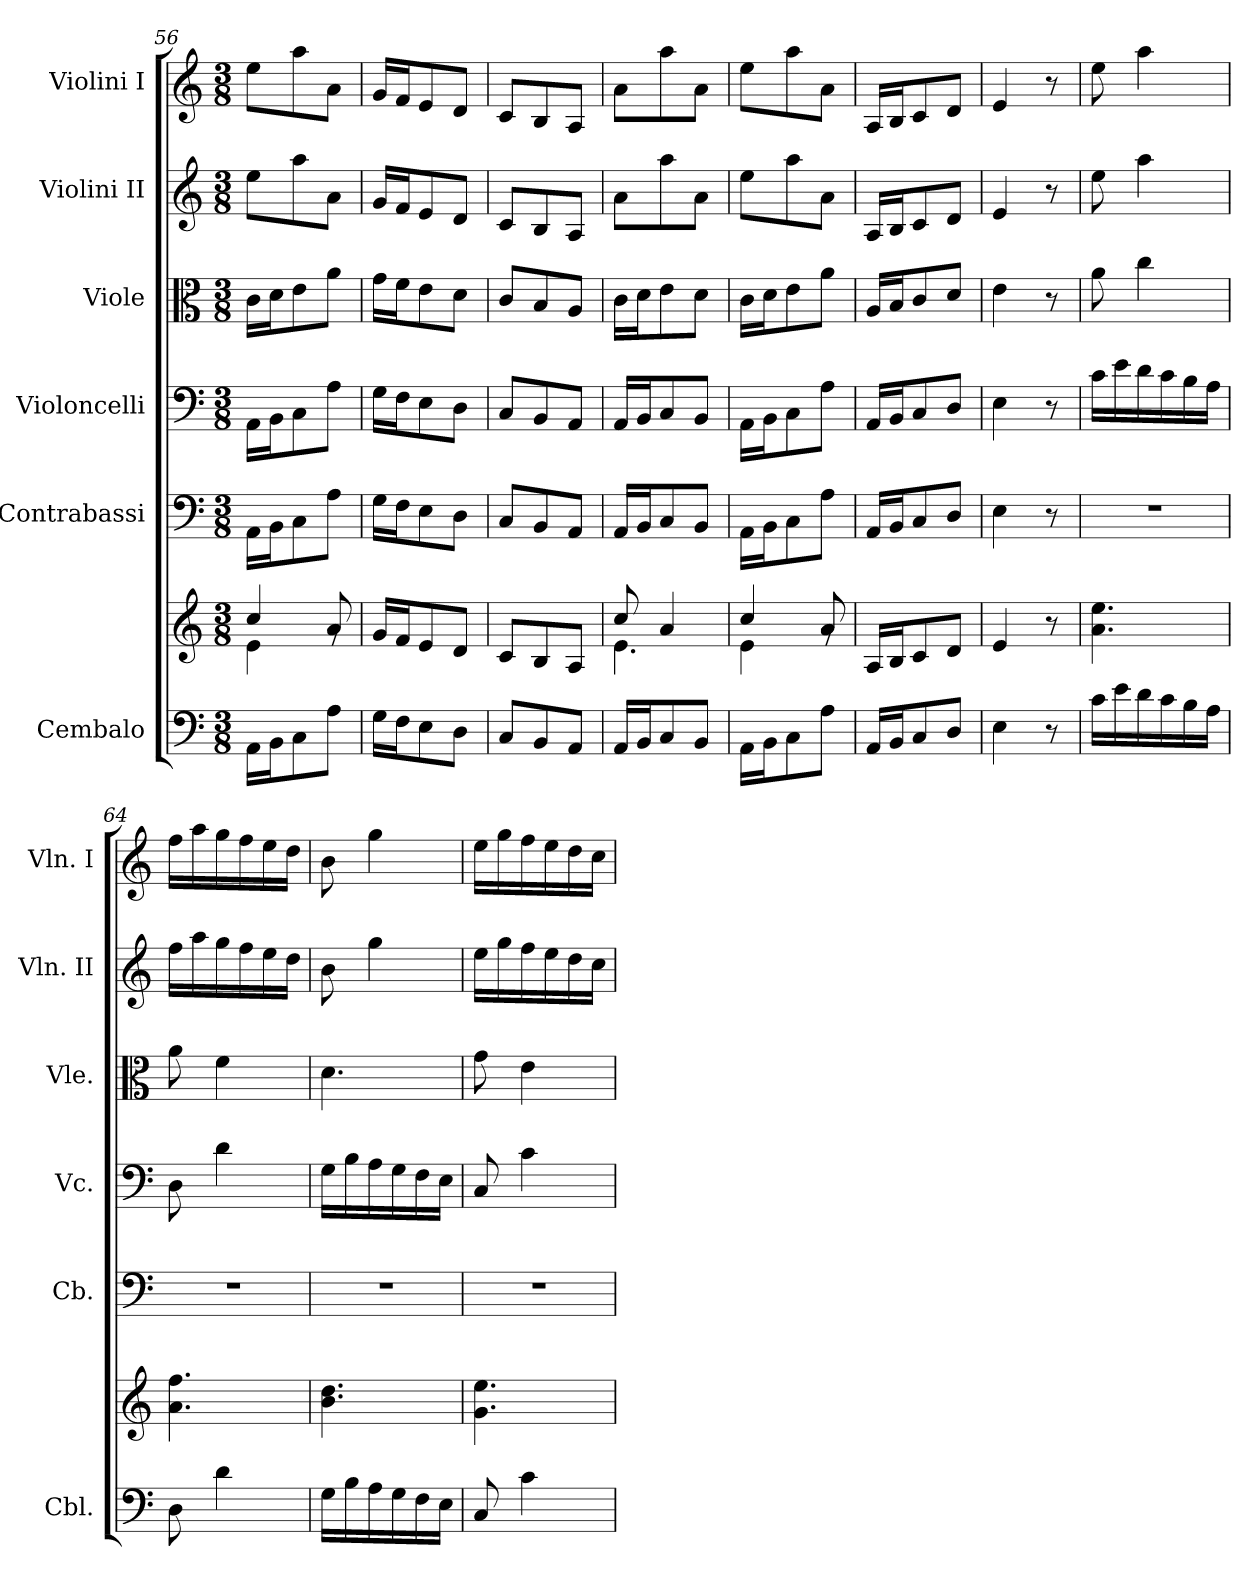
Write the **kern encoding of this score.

**kern	**kern	**kern	**kern	**kern	**kern	**kern
*part6	*part6	*part5	*part4	*part3	*part2	*part1
*staff7	*staff6	*staff5	*staff4	*staff3	*staff2	*staff1
*I"Cembalo	*	*I"Contrabassi	*I"Violoncelli	*I"Viole	*I"Violini II	*I"Violini I
*I'Cbl.	*	*I'Cb.	*I'Vc.	*I'Vle.	*I'Vln. II	*I'Vln. I
*clefF4	*clefG2	*clefF4	*clefF4	*clefC3	*clefG2	*clefG2
*	*	*ITrd7c12	*	*	*	*
*k[]	*k[]	*k[]	*k[]	*k[]	*k[]	*k[]
*M3/8	*M3/8	*M3/8	*M3/8	*M3/8	*M3/8	*M3/8
=56	=56	=56	=56	=56	=56	=56
*	*^	*	*	*	*	*
16AA\LL	4cc/	4e\	16AAA\LL	16AA\LL	16c\LL	8ee\L	8ee\L
16BB\J	.	.	16BBB\J	16BB\J	16d\J	.	.
8C\	.	.	8CC\	8C\	8e\	8aa\	8aa\
8A\J	8a/	8rg	8AA\J	8A\J	8a\J	8a\J	8a\J
*	*v	*v	*	*	*	*	*
=57	=57	=57	=57	=57	=57	=57
16G\LL	16g/LL	16GG\LL	16G\LL	16g\LL	16g/LL	16g/LL
16F\J	16f/J	16FF\J	16F\J	16f\J	16f/J	16f/J
8E\	8e/	8EE\	8E\	8e\	8e/	8e/
8D\J	8d/J	8DD\J	8D\J	8d\J	8d/J	8d/J
=58	=58	=58	=58	=58	=58	=58
8C/L	8c/L	8CC/L	8C/L	8c/L	8c/L	8c/L
8BB/	8B/	8BBB/	8BB/	8B/	8B/	8B/
8AA/J	8A/J	8AAA/J	8AA/J	8A/J	8A/J	8A/J
=59	=59	=59	=59	=59	=59	=59
*	*^	*	*	*	*	*
16AA/LL	8cc/	4.e\	16AAA/LL	16AA/LL	16c\LL	8a\L	8a\L
16BB/J	.	.	16BBB/J	16BB/J	16d\J	.	.
8C/	4a/	.	8CC/	8C/	8e\	8aa\	8aa\
8BB/J	.	.	8BBB/J	8BB/J	8d\J	8a\J	8a\J
=60	=60	=60	=60	=60	=60	=60	=60
16AA\LL	4cc/	4e\	16AAA\LL	16AA\LL	16c\LL	8ee\L	8ee\L
16BB\J	.	.	16BBB\J	16BB\J	16d\J	.	.
8C\	.	.	8CC\	8C\	8e\	8aa\	8aa\
8A\J	8a/	8rg	8AA\J	8A\J	8a\J	8a\J	8a\J
*	*v	*v	*	*	*	*	*
=61	=61	=61	=61	=61	=61	=61
16AA/LL	16A/LL	16AAA/LL	16AA/LL	16A/LL	16A/LL	16A/LL
16BB/J	16B/J	16BBB/J	16BB/J	16B/J	16B/J	16B/J
8C/	8c/	8CC/	8C/	8c/	8c/	8c/
8D/J	8d/J	8DD/J	8D/J	8d/J	8d/J	8d/J
!!LO:PB:g=z
=62	=62	=62	=62	=62	=62	=62
4E\	4e/	4EE\	4E\	4e\	4e/	4e/
8r	8r	8r	8r	8r	8r	8r
=63	=63	=63	=63	=63	=63	=63
16c\LL	4.a\ 4.ee\	4.r	16c\LL	8a\	8ee\	8ee\
16e\	.	.	16e\	.	.	.
16d\	.	.	16d\	4cc\	4aa\	4aa\
16c\	.	.	16c\	.	.	.
16B\	.	.	16B\	.	.	.
16A\JJ	.	.	16A\JJ	.	.	.
=64	=64	=64	=64	=64	=64	=64
8D\	4.a\ 4.ff\	4.r	8D\	8a\	16ff\LL	16ff\LL
.	.	.	.	.	16aa\	16aa\
4d\	.	.	4d\	4f\	16gg\	16gg\
.	.	.	.	.	16ff\	16ff\
.	.	.	.	.	16ee\	16ee\
.	.	.	.	.	16dd\JJ	16dd\JJ
=65	=65	=65	=65	=65	=65	=65
16G\LL	4.b\ 4.dd\	4.r	16G\LL	4.d\	8b\	8b\
16B\	.	.	16B\	.	.	.
16A\	.	.	16A\	.	4gg\	4gg\
16G\	.	.	16G\	.	.	.
16F\	.	.	16F\	.	.	.
16E\JJ	.	.	16E\JJ	.	.	.
=66	=66	=66	=66	=66	=66	=66
8C/	4.g\ 4.ee\	4.r	8C/	8g\	16ee\LL	16ee\LL
.	.	.	.	.	16gg\	16gg\
4c\	.	.	4c\	4e\	16ff\	16ff\
.	.	.	.	.	16ee\	16ee\
.	.	.	.	.	16dd\	16dd\
.	.	.	.	.	16cc\JJ	16cc\JJ
=	=	=	=	=	=	=
*-	*-	*-	*-	*-	*-	*-
